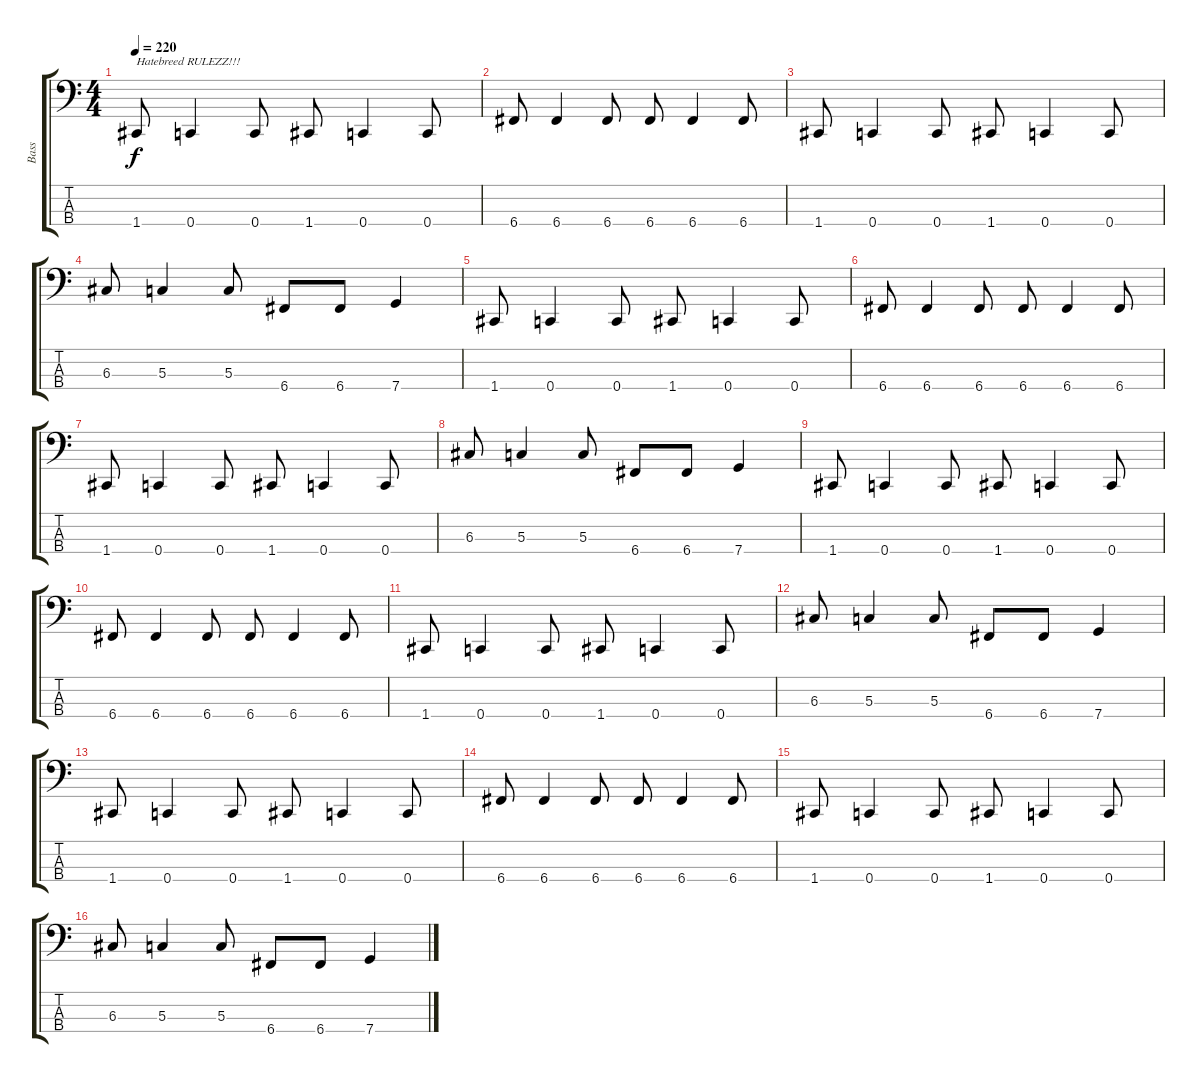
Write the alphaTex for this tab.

\track ("Bass" "Bass") {instrument electricbasspick}
\staff {score tabs}
\tuning (F2 C2 G1 C1) {hide}
\ts (4 4)
\tempo 220
\clef f4
\ks c
1.4.8{txt "Hatebreed RULEZZ!!!" dy f instrument electricbasspick} 0.4.4 0.4.8 1.4.8 0.4.4 0.4.8 |
6.4.8 6.4.4 6.4.8 6.4.8 6.4.4 6.4.8 |
1.4.8 0.4.4 0.4.8 1.4.8 0.4.4 0.4.8 |
6.3.8 5.3.4 5.3.8 6.4.8 6.4.8 7.4.4 |
1.4.8 0.4.4 0.4.8 1.4.8 0.4.4 0.4.8 |
6.4.8 6.4.4 6.4.8 6.4.8 6.4.4 6.4.8 |
1.4.8 0.4.4 0.4.8 1.4.8 0.4.4 0.4.8 |
6.3.8 5.3.4 5.3.8 6.4.8 6.4.8 7.4.4 |
1.4.8 0.4.4 0.4.8 1.4.8 0.4.4 0.4.8 |
6.4.8 6.4.4 6.4.8 6.4.8 6.4.4 6.4.8 |
1.4.8 0.4.4 0.4.8 1.4.8 0.4.4 0.4.8 |
6.3.8 5.3.4 5.3.8 6.4.8 6.4.8 7.4.4 |
1.4.8 0.4.4 0.4.8 1.4.8 0.4.4 0.4.8 |
6.4.8 6.4.4 6.4.8 6.4.8 6.4.4 6.4.8 |
1.4.8 0.4.4 0.4.8 1.4.8 0.4.4 0.4.8 |
6.3.8 5.3.4 5.3.8 6.4.8 6.4.8 7.4.4
